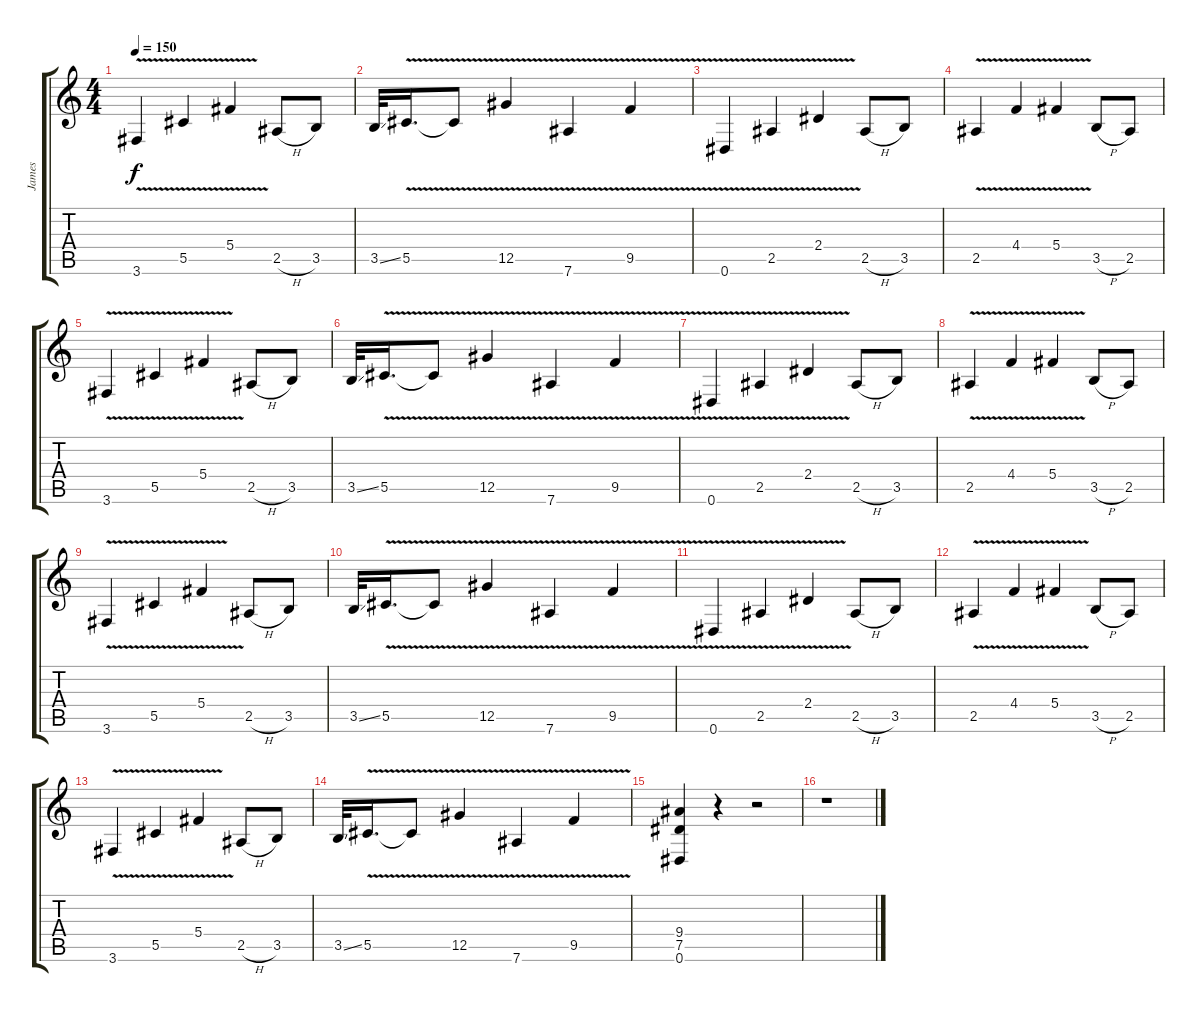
\track ("James" "James") {instrument distortionguitar}
\staff {score tabs}
\tuning (Eb4 Bb3 Gb3 Db3 Ab2 Eb2) {hide}
\ts (4 4)
\tempo 150
\clef g2
\ks c
3.6{v}.4{dy f} 5.5{v}.4 5.4{v}.4 2.5{h}.8 3.5.8 |
3.5{ss}.32 5.5{v}.16{d} 5.5{t}.8 12.5{v}.4 7.6{v}.4 9.5{v}.4 |
0.6{v}.4 2.5{v}.4 2.4{v}.4 2.5{h}.8 3.5.8 |
2.5{v}.4 4.4{v}.4 5.4{v}.4 3.5{h}.8 2.5.8 |
3.6{v}.4 5.5{v}.4 5.4{v}.4 2.5{h}.8 3.5.8 |
3.5{ss}.32 5.5{v}.16{d} 5.5{t}.8 12.5{v}.4 7.6{v}.4 9.5{v}.4 |
0.6{v}.4 2.5{v}.4 2.4{v}.4 2.5{h}.8 3.5.8 |
2.5{v}.4 4.4{v}.4 5.4{v}.4 3.5{h}.8 2.5.8 |
3.6{v}.4 5.5{v}.4 5.4{v}.4 2.5{h}.8 3.5.8 |
3.5{ss}.32 5.5{v}.16{d} 5.5{t}.8 12.5{v}.4 7.6{v}.4 9.5{v}.4 |
0.6{v}.4 2.5{v}.4 2.4{v}.4 2.5{h}.8 3.5.8 |
2.5{v}.4 4.4{v}.4 5.4{v}.4 3.5{h}.8 2.5.8 |
3.6{v}.4 5.5{v}.4 5.4{v}.4 2.5{h}.8 3.5.8 |
3.5{ss}.32 5.5{v}.16{d} 5.5{t}.8 12.5{v}.4 7.6{v}.4 9.5{v}.4 |
(9.4 7.5 0.6).4 r.4 r.2 |
r.1
